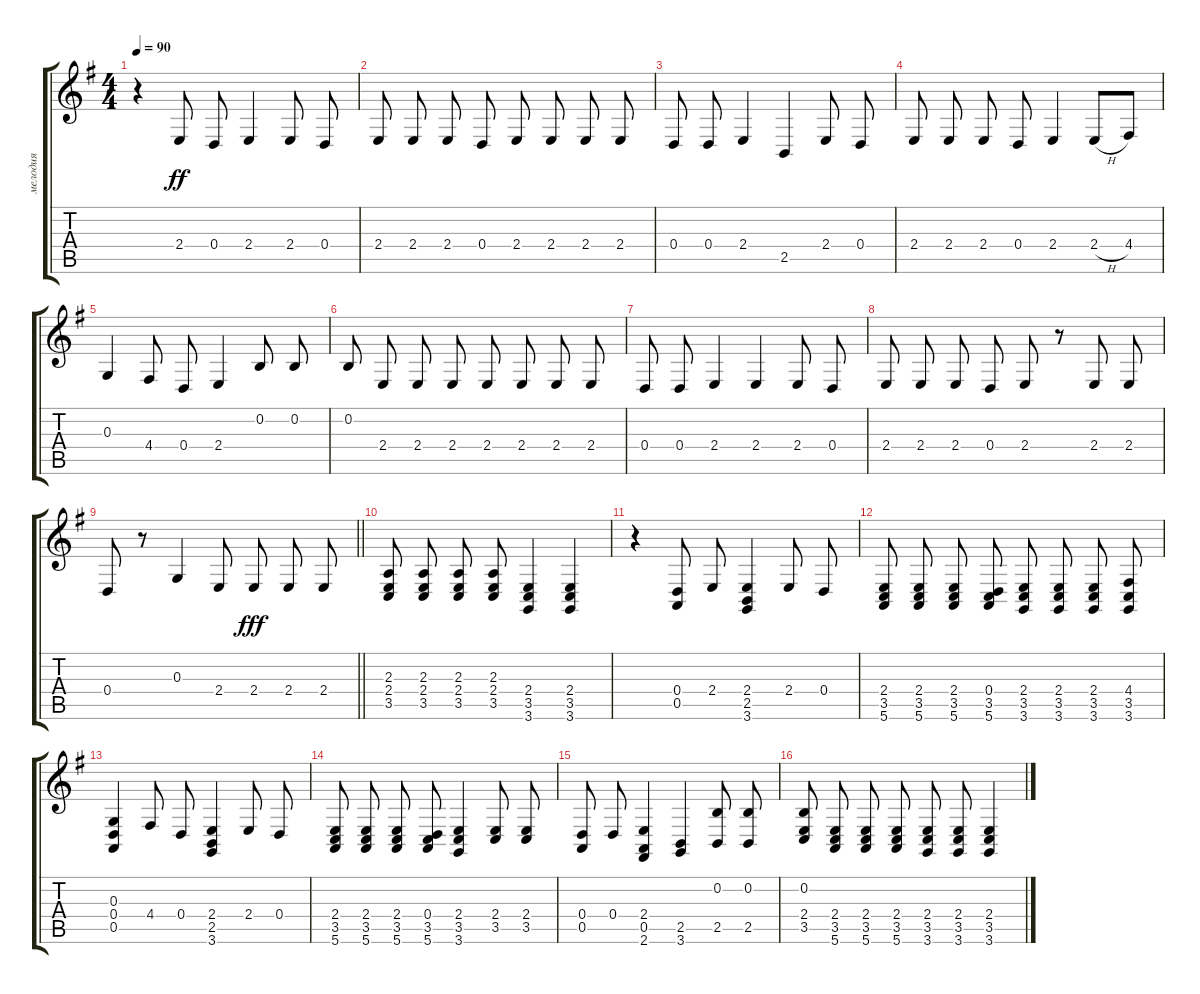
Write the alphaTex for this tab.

\track ("мелодия" "мелодия") {instrument accordion}
\staff {score tabs}
\tuning (E4 B3 G3 D3 A2 E2) {hide}
\ts (4 4)
\section ("" "")
\tempo 90
\clef g2
\ks eminor
r.4{dy fff} 2.4.8{dy ff beam split} 0.4.8 2.4.4 2.4.8{beam split} 0.4.8 |
2.4.8{beam split} 2.4.8 2.4.8{beam split} 0.4.8 2.4.8{beam split} 2.4.8 2.4.8{beam split} 2.4.8 |
0.4.8{beam split} 0.4.8 2.4.4 2.5.4 2.4.8{beam split} 0.4.8 |
2.4.8{beam split} 2.4.8 2.4.8{beam split} 0.4.8 2.4.4 2.4{h}.8 4.4.8 |
0.3.4 4.4.8{beam split} 0.4.8 2.4.4 0.2.8{beam split} 0.2.8 |
0.2.8{beam split} 2.4.8 2.4.8{beam split} 2.4.8 2.4.8{beam split} 2.4.8 2.4.8{beam split} 2.4.8 |
0.4.8{beam split} 0.4.8 2.4.4 2.4.4 2.4.8{beam split} 0.4.8 |
2.4.8{beam split} 2.4.8 2.4.8{beam split} 0.4.8 2.4.8 r.8 2.4.8{beam split} 2.4.8 |
\barLineRight lightlight
0.4.8 r.8 0.3.4 2.4.8{beam split} 2.4.8{dy fff} 2.4.8{beam split} 2.4.8 |
\section ("" "")
(2.3 2.4 3.5).8{beam split} (2.3 2.4 3.5).8 (2.3 2.4 3.5).8{beam split} (2.3 2.4 3.5).8 (2.4 3.5 3.6).4 (2.4 3.5 3.6).4 |
r.4 (0.4 0.5).8{beam split} 2.4.8 (2.4 2.5 3.6).4 2.4.8{beam split} 0.4.8 |
(2.4 3.5 5.6).8{beam split} (2.4 3.5 5.6).8 (2.4 3.5 5.6).8{beam split} (0.4 3.5 5.6).8 (2.4 3.5 3.6).8{beam split} (2.4 3.5 3.6).8 (2.4 3.5 3.6).8{beam split} (4.4 3.5 3.6).8 |
(0.3 0.4 0.5).4 4.4.8{beam split} 0.4.8 (2.4 2.5 3.6).4 2.4.8{beam split} 0.4.8 |
(2.4 3.5 5.6).8{beam split} (2.4 3.5 5.6).8 (2.4 3.5 5.6).8{beam split} (0.4 3.5 5.6).8 (2.4 3.5 3.6).4 (2.4 3.5).8{beam split} (2.4 3.5).8 |
(0.4 0.5).8{beam split} 0.4.8 (2.4 0.5 2.6).4 (2.5 3.6).4 (0.2 2.5).8{beam split} (0.2 2.5).8 |
(0.2 2.4 3.5).8{beam split} (2.4 3.5 5.6).8 (2.4 3.5 5.6).8{beam split} (2.4 3.5 5.6).8 (2.4 3.5 3.6).8{beam split} (2.4 3.5 3.6).8 (2.4 3.5 3.6).4
